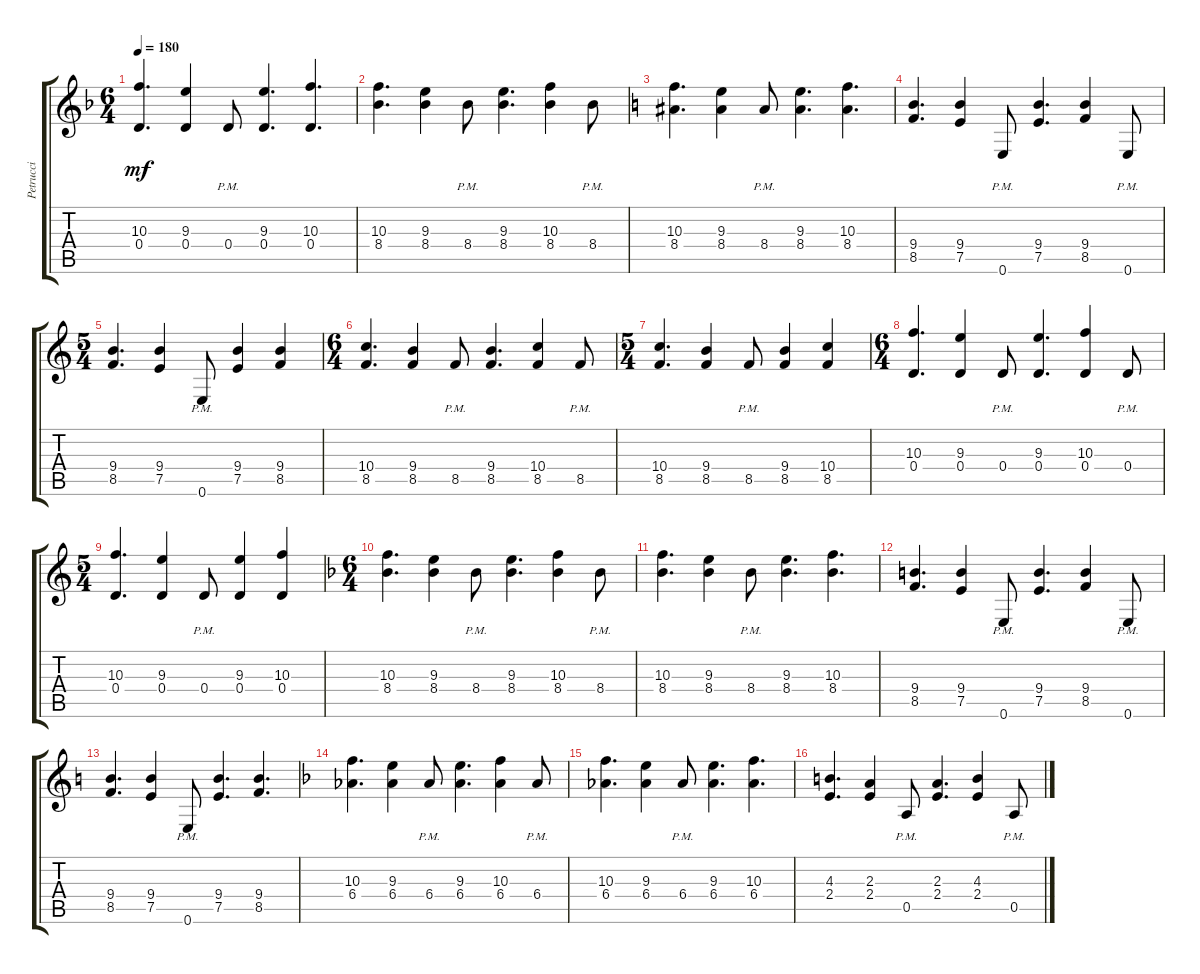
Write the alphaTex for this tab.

\track ("Petrucci" "Petrucci") {instrument distortionguitar}
\staff {score tabs}
\tuning (E4 B3 G3 D3 A2 E2) {hide}
\ts (6 4)
\tempo 180
\clef g2
\ks f
(10.3 0.4).4{d dy mf} (9.3 0.4).4 0.4{pm}.8 (9.3 0.4).4{d} (10.3 0.4).4{d} |
(10.3 8.4).4{d} (9.3 8.4).4 8.4{pm}.8 (9.3 8.4).4{d} (10.3 8.4).4 8.4{pm}.8 |
\ks c
(10.3 8.4).4{d} (9.3 8.4).4 8.4{pm}.8 (9.3 8.4).4{d} (10.3 8.4).4{d} |
(9.4 8.5).4{d} (9.4 7.5).4 0.6{pm}.8 (9.4 7.5).4{d} (9.4 8.5).4 0.6{pm}.8 |
\ts (5 4)
(9.4 8.5).4{d} (9.4 7.5).4 0.6{pm}.8 (9.4 7.5).4 (9.4 8.5).4 |
\ts (6 4)
(10.4 8.5).4{d} (9.4 8.5).4 8.5{pm}.8 (9.4 8.5).4{d} (10.4 8.5).4 8.5{pm}.8 |
\ts (5 4)
(10.4 8.5).4{d} (9.4 8.5).4 8.5{pm}.8 (9.4 8.5).4 (10.4 8.5).4 |
\ts (6 4)
(10.3 0.4).4{d} (9.3 0.4).4 0.4{pm}.8 (9.3 0.4).4{d} (10.3 0.4).4 0.4{pm}.8 |
\ts (5 4)
(10.3 0.4).4{d} (9.3 0.4).4 0.4{pm}.8 (9.3 0.4).4 (10.3 0.4).4 |
\ts (6 4)
\ks f
(10.3 8.4).4{d} (9.3 8.4).4 8.4{pm}.8 (9.3 8.4).4{d} (10.3 8.4).4 8.4{pm}.8 |
(10.3 8.4).4{d} (9.3 8.4).4 8.4{pm}.8 (9.3 8.4).4{d} (10.3 8.4).4{d} |
(9.4 8.5).4{d} (9.4 7.5).4 0.6{pm}.8 (9.4 7.5).4{d} (9.4 8.5).4 0.6{pm}.8 |
\ks c
(9.4 8.5).4{d} (9.4 7.5).4 0.6{pm}.8 (9.4 7.5).4{d} (9.4 8.5).4{d} |
\ks f
(10.3 6.4).4{d} (9.3 6.4).4 6.4{pm}.8 (9.3 6.4).4{d} (10.3 6.4).4 6.4{pm}.8 |
(10.3 6.4).4{d} (9.3 6.4).4 6.4{pm}.8 (9.3 6.4).4{d} (10.3 6.4).4{d} |
(4.3 2.4).4{d} (2.3 2.4).4 0.5{pm}.8 (2.3 2.4).4{d} (4.3 2.4).4 0.5{pm}.8
